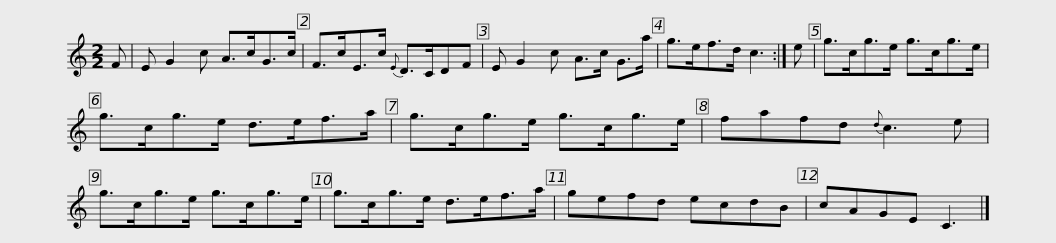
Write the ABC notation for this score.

X:1
L:1/8
M:2/2
I:linebreak $
K:C
V:1 treble
V:1
 F | E G2 c A>cG>c | F>cE>c{E} D>CDF | E G2 c A>c G>a | g>ef>d c3 :| %5
 e |$ g>cg>e g>cg>e | g>cg>e d>ef>a | g>cg>e g>cg>e | fafd{d} c3 e | %10
 g>cg>e g>cg>e |$ g>cg>e d>ef>a | gefd ecdB | cAGE C3 |] %14
